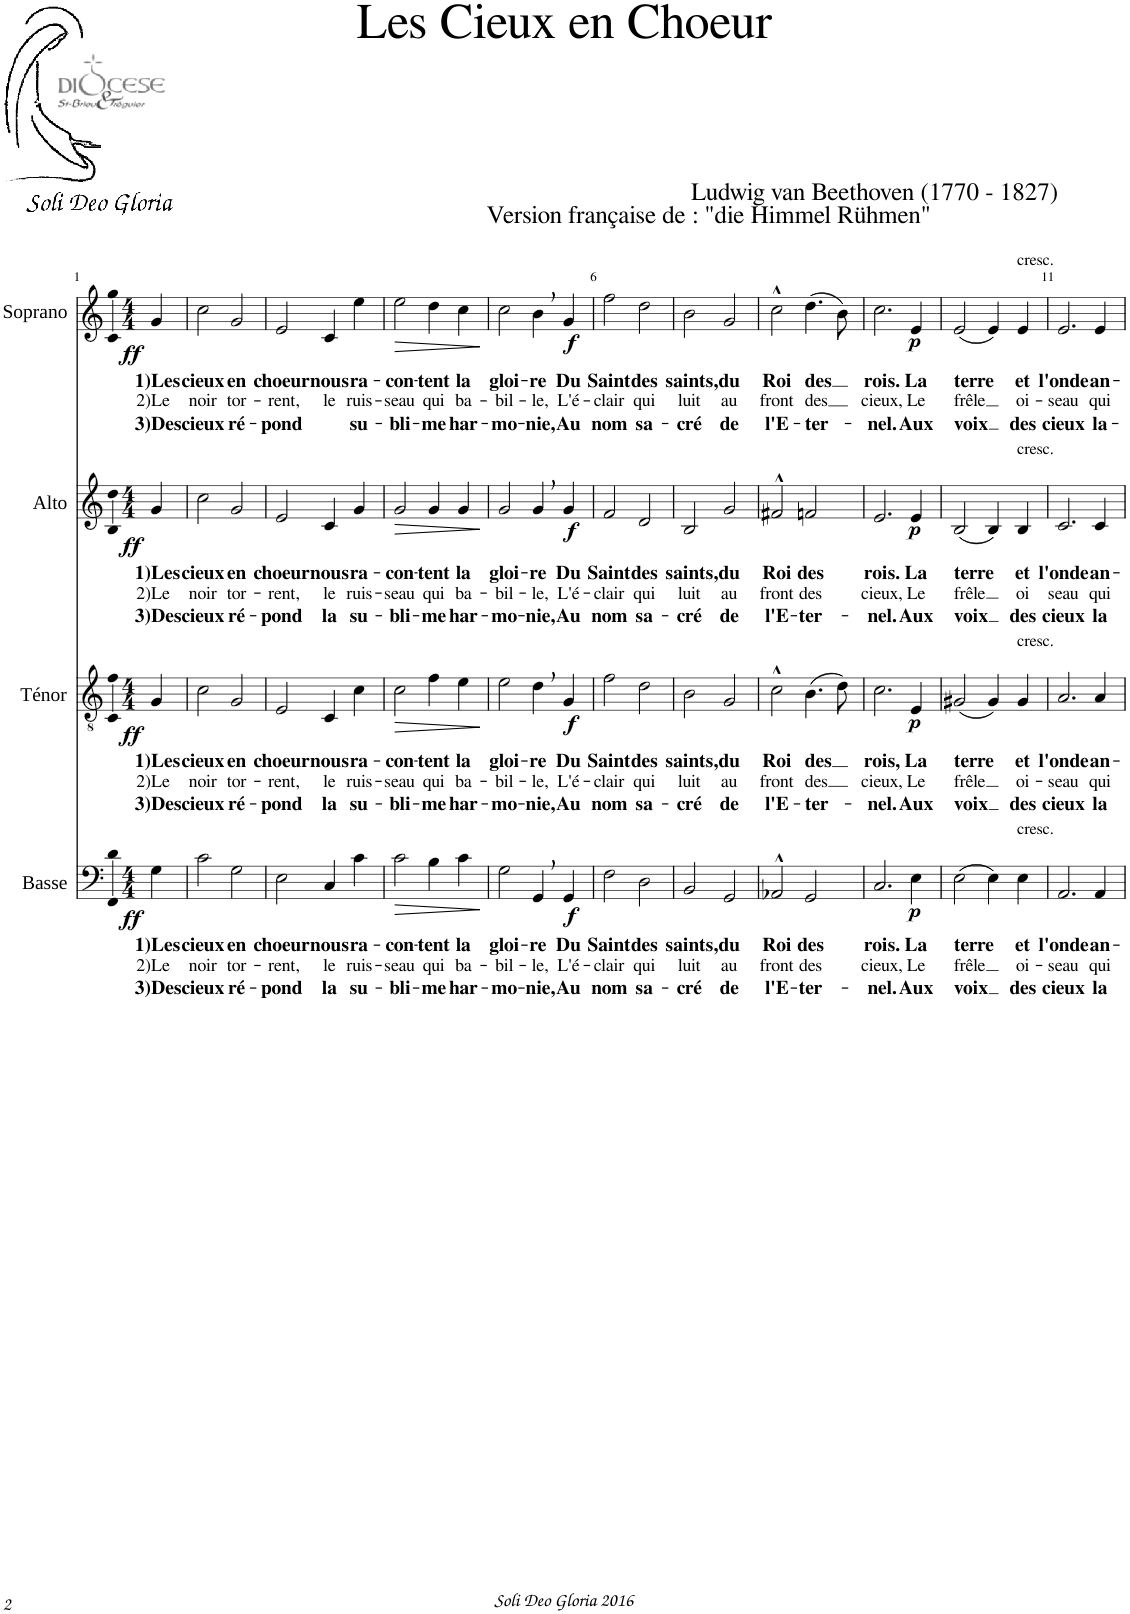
**kern	**text	**text	**text	**dynam	**kern	**text	**text	**text	**dynam	**kern	**text	**text	**text	**dynam	**kern	**text	**text	**text	**dynam
*part4	*part4	*part4	*part4	*part4	*part3	*part3	*part3	*part3	*part3	*part2	*part2	*part2	*part2	*part2	*part1	*part1	*part1	*part1	*part1
*staff4	*staff4	*staff4	*staff4	*staff4	*staff3	*staff3	*staff3	*staff3	*staff3	*staff2	*staff2	*staff2	*staff2	*staff2	*staff1	*staff1	*staff1	*staff1	*staff1
*I"Basse	*	*	*	*	*I"Ténor	*	*	*	*	*I"Alto	*	*	*	*	*I"Soprano	*	*	*	*
*I'B	*	*	*	*	*I'T	*	*	*	*	*I'A	*	*	*	*	*I'S	*	*	*	*
*clefF4	*	*	*	*	*clefGv2	*	*	*	*	*clefG2	*	*	*	*	*clefG2	*	*	*	*
*k[]	*	*	*	*	*k[]	*	*	*	*	*k[]	*	*	*	*	*k[]	*	*	*	*
*M4/4	*	*	*	*	*M4/4	*	*	*	*	*M4/4	*	*	*	*	*M4/4	*	*	*	*
=1	=1	=1	=1	=1	=1	=1	=1	=1	=1	=1	=1	=1	=1	=1	=1	=1	=1	=1	=1
!	!LO:LY:b	!LO:LY:b	!LO:LY:b	!LO:DY:b	!	!LO:LY:b	!LO:LY:b	!LO:LY:b	!LO:DY:b	!	!LO:LY:b	!LO:LY:b	!LO:LY:b	!LO:DY:b	!	!LO:LY:b	!LO:LY:b	!LO:LY:b	!LO:DY:b
4G\	1)Les	2)Le	3)Des	ff	4G/	1)Les	2)Le	3)Des	ff	4g/	1)Les	2)Le	3)Des	ff	4g/	1)Les	2)Le	3)Des	ff
=2	=2	=2	=2	=2	=2	=2	=2	=2	=2	=2	=2	=2	=2	=2	=2	=2	=2	=2	=2
!	!LO:LY:b	!LO:LY:b	!LO:LY:b	!	!	!LO:LY:b	!LO:LY:b	!LO:LY:b	!	!	!LO:LY:b	!LO:LY:b	!LO:LY:b	!	!	!LO:LY:b	!LO:LY:b	!LO:LY:b	!
2c\	cieux	noir	cieux	.	2c\	cieux	noir	cieux	.	2cc\	cieux	noir	cieux	.	2cc\	cieux	noir	cieux	.
!	!LO:LY:b	!LO:LY:b	!LO:LY:b	!	!	!LO:LY:b	!LO:LY:b	!LO:LY:b	!	!	!LO:LY:b	!LO:LY:b	!LO:LY:b	!	!	!LO:LY:b	!LO:LY:b	!LO:LY:b	!
2G\	en	tor-	ré-	.	2G/	en	tor-	ré-	.	2g/	en	tor-	ré-	.	2g/	en	tor-	ré-	.
=3	=3	=3	=3	=3	=3	=3	=3	=3	=3	=3	=3	=3	=3	=3	=3	=3	=3	=3	=3
!	!LO:LY:b	!LO:LY:b	!LO:LY:b	!	!	!LO:LY:b	!LO:LY:b	!LO:LY:b	!	!	!LO:LY:b	!LO:LY:b	!LO:LY:b	!	!	!LO:LY:b	!LO:LY:b	!LO:LY:b	!
2E\	choeur	-rent,	-pond	.	2E/	choeur	-rent,	-pond	.	2e/	choeur	-rent,	-pond	.	2e/	choeur	-rent,	-pond	.
!	!LO:LY:b	!LO:LY:b	!LO:LY:b	!	!	!LO:LY:b	!LO:LY:b	!LO:LY:b	!	!	!LO:LY:b	!LO:LY:b	!LO:LY:b	!	!	!LO:LY:b	!LO:LY:b	!	!
4C/	nous	le	la	.	4C/	nous	le	la	.	4c/	nous	le	la	.	4c/	nous	le	.	.
!	!LO:LY:b	!LO:LY:b	!LO:LY:b	!	!	!LO:LY:b	!LO:LY:b	!LO:LY:b	!	!	!LO:LY:b	!LO:LY:b	!LO:LY:b	!	!	!LO:LY:b	!LO:LY:b	!LO:LY:b	!
4c\	ra-	ruis-	su-	.	4c\	ra-	ruis-	su-	.	4g/	ra-	ruis-	su-	.	4ee\	ra-	ruis-	su-	.
=4	=4	=4	=4	=4	=4	=4	=4	=4	=4	=4	=4	=4	=4	=4	=4	=4	=4	=4	=4
!	!LO:LY:b	!LO:LY:b	!LO:LY:b	!LO:HP:b	!	!LO:LY:b	!LO:LY:b	!LO:LY:b	!LO:HP:b	!	!LO:LY:b	!LO:LY:b	!LO:LY:b	!LO:HP:b	!	!LO:LY:b	!LO:LY:b	!LO:LY:b	!LO:HP:b
2c\	-con-	-seau	-bli-	>	2c\	-con-	-seau	-bli-	>	2g/	-con-	-seau	-bli-	>	2ee\	-con-	-seau	-bli-	>
!	!LO:LY:b	!LO:LY:b	!LO:LY:b	!	!	!LO:LY:b	!LO:LY:b	!LO:LY:b	!	!	!LO:LY:b	!LO:LY:b	!LO:LY:b	!	!	!LO:LY:b	!LO:LY:b	!LO:LY:b	!
4B\	-tent	qui	-me	.	4f\	-tent	qui	-me	.	4g/	-tent	qui	-me	.	4dd\	-tent	qui	-me	.
!	!LO:LY:b	!LO:LY:b	!LO:LY:b	!	!	!LO:LY:b	!LO:LY:b	!LO:LY:b	!	!	!LO:LY:b	!LO:LY:b	!LO:LY:b	!	!	!LO:LY:b	!LO:LY:b	!LO:LY:b	!
4c\	la	ba-	har-	.	4e\	la	ba-	har-	.	4g/	la	ba-	har-	.	4cc\	la	ba-	har-	.
.	.	.	.	]	.	.	.	.	]	.	.	.	.	]	.	.	.	.	]
=5	=5	=5	=5	=5	=5	=5	=5	=5	=5	=5	=5	=5	=5	=5	=5	=5	=5	=5	=5
!	!LO:LY:b	!LO:LY:b	!LO:LY:b	!	!	!LO:LY:b	!LO:LY:b	!LO:LY:b	!	!	!LO:LY:b	!LO:LY:b	!LO:LY:b	!	!	!LO:LY:b	!LO:LY:b	!LO:LY:b	!
2G\	gloi-	-bil-	-mo-	.	2e\	gloi-	-bil-	-mo-	.	2g/	gloi-	-bil-	-mo-	.	2cc\	gloi-	-bil-	-mo-	.
!	!LO:LY:b	!LO:LY:b	!LO:LY:b	!	!	!LO:LY:b	!LO:LY:b	!LO:LY:b	!	!	!LO:LY:b	!LO:LY:b	!LO:LY:b	!	!	!LO:LY:b	!LO:LY:b	!LO:LY:b	!
4GG,/	-re	-le,	-nie,	.	4d,\	-re	-le,	-nie,	.	4g,/	-re	-le,	-nie,	.	4b,\	-re	-le,	-nie,	.
!	!LO:LY:b	!LO:LY:b	!LO:LY:b	!LO:DY:b	!	!LO:LY:b	!LO:LY:b	!LO:LY:b	!LO:DY:b	!	!LO:LY:b	!LO:LY:b	!LO:LY:b	!LO:DY:b	!	!LO:LY:b	!LO:LY:b	!LO:LY:b	!LO:DY:b
4GG/	Du	L'é-	Au	f	4G/	Du	L'é-	Au	f	4g/	Du	L'é-	Au	f	4g/	Du	L'é-	Au	f
=6	=6	=6	=6	=6	=6	=6	=6	=6	=6	=6	=6	=6	=6	=6	=6	=6	=6	=6	=6
!	!LO:LY:b	!LO:LY:b	!LO:LY:b	!	!	!LO:LY:b	!LO:LY:b	!LO:LY:b	!	!	!LO:LY:b	!LO:LY:b	!LO:LY:b	!	!	!LO:LY:b	!LO:LY:b	!LO:LY:b	!
2F\	Saint	-clair	nom	.	2f\	Saint	-clair	nom	.	2f/	Saint	-clair	nom	.	2ff\	Saint	-clair	nom	.
!	!LO:LY:b	!LO:LY:b	!LO:LY:b	!	!	!LO:LY:b	!LO:LY:b	!LO:LY:b	!	!	!LO:LY:b	!LO:LY:b	!LO:LY:b	!	!	!LO:LY:b	!LO:LY:b	!LO:LY:b	!
2D\	des	qui	sa-	.	2d\	des	qui	sa-	.	2d/	des	qui	sa-	.	2dd\	des	qui	sa-	.
=7	=7	=7	=7	=7	=7	=7	=7	=7	=7	=7	=7	=7	=7	=7	=7	=7	=7	=7	=7
!	!LO:LY:b	!LO:LY:b	!LO:LY:b	!	!	!LO:LY:b	!LO:LY:b	!LO:LY:b	!	!	!LO:LY:b	!LO:LY:b	!LO:LY:b	!	!	!LO:LY:b	!LO:LY:b	!LO:LY:b	!
2BB/	saints,	luit	-cré	.	2B\	saints,	luit	-cré	.	2B/	saints,	luit	-cré	.	2b\	saints,	luit	-cré	.
!	!LO:LY:b	!LO:LY:b	!LO:LY:b	!	!	!LO:LY:b	!LO:LY:b	!LO:LY:b	!	!	!LO:LY:b	!LO:LY:b	!LO:LY:b	!	!	!LO:LY:b	!LO:LY:b	!LO:LY:b	!
2GG/	du	au	de	.	2G/	du	au	de	.	2g/	du	au	de	.	2g/	du	au	de	.
=8	=8	=8	=8	=8	=8	=8	=8	=8	=8	=8	=8	=8	=8	=8	=8	=8	=8	=8	=8
!	!LO:LY:b	!LO:LY:b	!LO:LY:b	!	!	!LO:LY:b	!LO:LY:b	!LO:LY:b	!	!	!LO:LY:b	!LO:LY:b	!LO:LY:b	!	!	!LO:LY:b	!LO:LY:b	!LO:LY:b	!
2AA-X^^/	Roi	front	l'E-	.	2c^^\	Roi	front	l'E-	.	2f#X^^/	Roi	front	l'E-	.	2cc^^\	Roi	front	l'E-	.
!	!LO:LY:b	!LO:LY:b	!LO:LY:b	!	!	!LO:LY:b	!LO:LY:b	!LO:LY:b	!	!	!LO:LY:b	!LO:LY:b	!LO:LY:b	!	!	!LO:LY:b	!LO:LY:b	!LO:LY:b	!
2GG/	des	des	-ter-	.	(4.B\	-des	des	-ter-	.	2fn/	des	des	-ter-	.	(4.dd\	des	des	-ter-	.
.	.	.	.	.	8d\)	.	.	.	.	.	.	.	.	.	8b\)	.	.	.	.
=9	=9	=9	=9	=9	=9	=9	=9	=9	=9	=9	=9	=9	=9	=9	=9	=9	=9	=9	=9
!	!LO:LY:b	!LO:LY:b	!LO:LY:b	!	!	!LO:LY:b	!LO:LY:b	!LO:LY:b	!	!	!LO:LY:b	!LO:LY:b	!LO:LY:b	!	!	!LO:LY:b	!LO:LY:b	!LO:LY:b	!
2.C/	rois.	cieux,	-nel.	.	2.c\	rois,	cieux,	-nel.	.	2.e/	rois.	cieux,	-nel.	.	2.cc\	rois.	cieux,	-nel.	.
!	!LO:LY:b	!LO:LY:b	!LO:LY:b	!LO:DY:b	!	!LO:LY:b	!LO:LY:b	!LO:LY:b	!LO:DY:b	!	!LO:LY:b	!LO:LY:b	!LO:LY:b	!LO:DY:b	!	!LO:LY:b	!LO:LY:b	!LO:LY:b	!LO:DY:b
4E\	La	Le	Aux	p	4E/	La	Le	Aux	p	4e/	La	Le	Aux	p	4e/	La	Le	Aux	p
=10	=10	=10	=10	=10	=10	=10	=10	=10	=10	=10	=10	=10	=10	=10	=10	=10	=10	=10	=10
!	!LO:LY:b	!LO:LY:b	!LO:LY:b	!	!	!LO:LY:b	!LO:LY:b	!LO:LY:b	!	!	!LO:LY:b	!LO:LY:b	!LO:LY:b	!	!	!LO:LY:b	!LO:LY:b	!LO:LY:b	!
(2E\	terre	frêle	voix	.	(2G#X/	terre	frêle	voix	.	(2B/	terre	-frêle	voix	.	(2e/	terre	frêle	voix	.
4E\)	.	.	.	.	4G#/)	.	.	.	.	4B/)	.	.	.	.	4e/)	.	.	.	.
!	!	!	!	!	!	!	!	!	!	!	!	!	!	!	!LO:TX:a:t=cresc.	!	!	!	!
!	!	!	!	!	!	!	!	!	!	!LO:TX:a:t=cresc.	!	!	!	!	!	!	!	!	!
!	!	!	!	!	!LO:TX:a:t=cresc.	!	!	!	!	!	!	!	!	!	!	!	!	!	!
!LO:TX:a:t=cresc.	!	!	!	!	!	!	!	!	!	!	!	!	!	!	!	!	!	!	!
!	!LO:LY:b	!LO:LY:b	!LO:LY:b	!	!	!LO:LY:b	!LO:LY:b	!LO:LY:b	!	!	!LO:LY:b	!LO:LY:b	!LO:LY:b	!	!	!LO:LY:b	!LO:LY:b	!LO:LY:b	!
4E\	et	oi-	des	.	4G#/	et	oi-	des	.	4B/	et	oi	des	.	4e/	et	oi-	des	.
=11	=11	=11	=11	=11	=11	=11	=11	=11	=11	=11	=11	=11	=11	=11	=11	=11	=11	=11	=11
!	!LO:LY:b	!LO:LY:b	!LO:LY:b	!	!	!LO:LY:b	!LO:LY:b	!LO:LY:b	!	!	!LO:LY:b	!LO:LY:b	!LO:LY:b	!	!	!LO:LY:b	!LO:LY:b	!LO:LY:b	!
2.AA/	l'onde	-seau	cieux	.	2.A/	l'onde	-seau	cieux	.	2.c/	l'onde	seau	cieux	.	2.e/	l'onde	-seau	cieux	.
!	!LO:LY:b	!LO:LY:b	!LO:LY:b	!	!	!LO:LY:b	!LO:LY:b	!LO:LY:b	!	!	!LO:LY:b	!LO:LY:b	!LO:LY:b	!	!	!LO:LY:b	!LO:LY:b	!LO:LY:b	!
4AA/	an-	qui	la	.	4A/	an-	qui	la	.	4c/	an-	qui	la	.	4e/	an-	qui	la-	.
=	=	=	=	=	=	=	=	=	=	=	=	=	=	=	=	=	=	=	=
*-	*-	*-	*-	*-	*-	*-	*-	*-	*-	*-	*-	*-	*-	*-	*-	*-	*-	*-	*-
